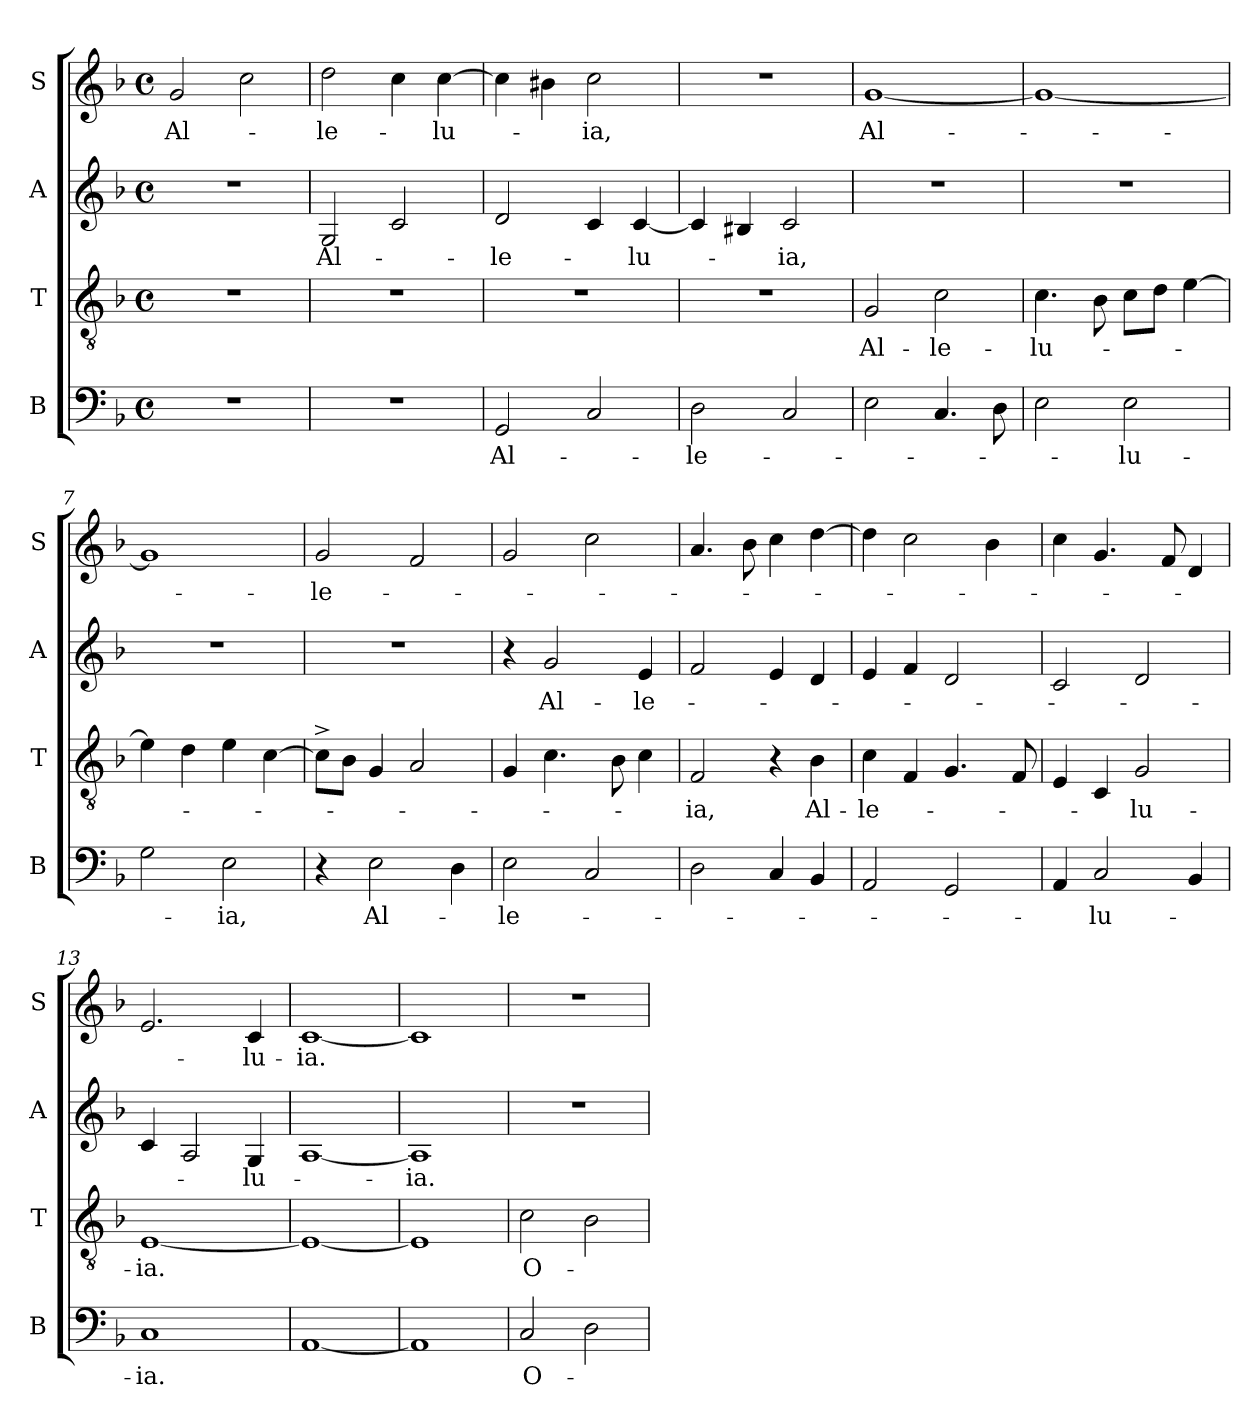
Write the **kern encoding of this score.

**kern	**text	**kern	**text	**kern	**text	**kern	**text
*part4	*part4	*part3	*part3	*part2	*part2	*part1	*part1
*staff4	*staff4	*staff3	*staff3	*staff2	*staff2	*staff1	*staff1
*I"B	*	*I"T	*	*I"A	*	*I"S	*
*I'B	*	*I'T	*	*I'A	*	*I'S	*
*clefF4	*	*clefGv2	*	*clefG2	*	*clefG2	*
*k[b-]	*	*k[b-]	*	*k[b-]	*	*k[b-]	*
*F:	*	*F:	*	*F:	*	*F:	*
*M4/4	*	*M4/4	*	*M4/4	*	*M4/4	*
*met(c)	*	*met(c)	*	*met(c)	*	*met(c)	*
=1	=1	=1	=1	=1	=1	=1	=1
!	!	!	!	!	!	!	!LO:LY:b
1r	.	1r	.	1r	.	2g/	Al-
.	.	.	.	.	.	2cc\	.
=2	=2	=2	=2	=2	=2	=2	=2
!	!	!	!	!	!LO:LY:b	!	!LO:LY:b
1r	.	1r	.	2G/	Al-	2dd\	-le-
.	.	.	.	2c/	.	4cc\	.
!	!	!	!	!	!	!	!LO:LY:b
.	.	.	.	.	.	[>4cc\	-lu-
=3	=3	=3	=3	=3	=3	=3	=3
!	!LO:LY:b	!	!	!	!LO:LY:b	!	!
2GG/	Al-	1r	.	2d/	-le-	4cc\]	.
.	.	.	.	.	.	4b#\	.
!	!	!	!	!	!	!	!LO:LY:b
2C/	.	.	.	4c/	.	2cc\	-ia,
!	!	!	!	!	!LO:LY:b	!	!
.	.	.	.	[<4c/	-lu-	.	.
=4	=4	=4	=4	=4	=4	=4	=4
!	!LO:LY:b	!	!	!	!	!	!
2D\	-le-	1r	.	4c/]	.	1r	.
.	.	.	.	4B#/	.	.	.
!	!	!	!	!	!LO:LY:b	!	!
2C/	.	.	.	2c/	-ia,	.	.
=5	=5	=5	=5	=5	=5	=5	=5
!	!	!	!LO:LY:b	!	!	!	!LO:LY:b
2E\	.	2G/	Al-	1r	.	[<1g	Al-
!	!	!	!LO:LY:b	!	!	!	!
4.C/	.	2c\	-le-	.	.	.	.
8D\	.	.	.	.	.	.	.
=6	=6	=6	=6	=6	=6	=6	=6
!	!	!	!LO:LY:b	!	!	!	!
2E\	.	4.c\	-lu-	1r	.	1g_	.
.	.	8B-\	.	.	.	.	.
!	!LO:LY:b	!	!	!	!	!	!
2E\	-lu-	8c\L	.	.	.	.	.
.	.	8d\J	.	.	.	.	.
.	.	[>4e\	.	.	.	.	.
=7	=7	=7	=7	=7	=7	=7	=7
2G\	.	4e\]	.	1r	.	1g]	.
.	.	4d\	.	.	.	.	.
!	!LO:LY:b	!	!	!	!	!	!
2E\	-ia,	4e\	.	.	.	.	.
.	.	[<4c\	.	.	.	.	.
!!LO:LB:g=z
=8	=8	=8	=8	=8	=8	=8	=8
!	!	!	!	!	!	!	!LO:LY:b
4r	.	8c^>\L]	.	1r	.	2g/	-le-
.	.	8B-\J	.	.	.	.	.
!	!LO:LY:b	!	!	!	!	!	!
2E\	Al-	4G/	.	.	.	.	.
.	.	2A/	.	.	.	2f/	.
4D\	.	.	.	.	.	.	.
=9	=9	=9	=9	=9	=9	=9	=9
!	!LO:LY:b	!	!	!	!	!	!
2E\	-le-	4G/	.	4r	.	2g/	.
!	!	!	!	!	!LO:LY:b	!	!
.	.	4.c\	.	2g/	Al-	.	.
2C/	.	.	.	.	.	2cc\	.
.	.	8B-\	.	.	.	.	.
!	!	!	!	!	!LO:LY:b	!	!
.	.	4c\	.	4e/	-le-	.	.
=10	=10	=10	=10	=10	=10	=10	=10
!	!	!	!LO:LY:b	!	!	!	!
2D\	.	2F/	-ia,	2f/	.	4.a/	.
.	.	.	.	.	.	8b-\	.
4C/	.	4r	.	4e/	.	4cc\	.
!	!	!	!LO:LY:b	!	!	!	!
4BB-/	.	4B-\	Al-	4d/	.	[>4dd\	.
=11	=11	=11	=11	=11	=11	=11	=11
!	!	!	!LO:LY:b	!	!	!	!
2AA/	.	4c\	-le-	4e/	.	4dd\]	.
.	.	4F/	.	4f/	.	2cc\	.
2GG/	.	4.G/	.	2d/	.	.	.
.	.	.	.	.	.	4b-\	.
.	.	8F/	.	.	.	.	.
=12	=12	=12	=12	=12	=12	=12	=12
4AA/	.	4E/	.	2c/	.	4cc\	.
!	!LO:LY:b	!	!	!	!	!	!
2C/	-lu-	4C/	.	.	.	4.g/	.
!	!	!	!LO:LY:b	!	!	!	!
.	.	2G/	-lu-	2d/	.	.	.
.	.	.	.	.	.	8f/	.
4BB-/	.	.	.	.	.	4d/	.
=13	=13	=13	=13	=13	=13	=13	=13
!	!LO:LY:b	!	!LO:LY:b	!	!	!	!
1C	-ia.	[<1E	-ia.	4c/	.	2.e/	.
.	.	.	.	2A/	.	.	.
!	!	!	!	!	!LO:LY:b	!	!LO:LY:b
.	.	.	.	4G/	-lu-	4c/	-lu-
=14	=14	=14	=14	=14	=14	=14	=14
!	!	!	!	!	!	!	!LO:LY:b
[<1AA	.	1E_	.	[<1A	.	[<1c	-ia.
=15	=15	=15	=15	=15	=15	=15	=15
!	!	!	!	!	!LO:LY:b	!	!
1AA]	.	1E]	.	1A]	-ia.	1c]	.
!!LO:PB:g=z
=16	=16	=16	=16	=16	=16	=16	=16
!	!LO:LY:b	!	!LO:LY:b	!	!	!	!
2C/	O-	2c\	O-	1r	.	1r	.
2D\	.	2B-\	.	.	.	.	.
=	=	=	=	=	=	=	=
*-	*-	*-	*-	*-	*-	*-	*-
